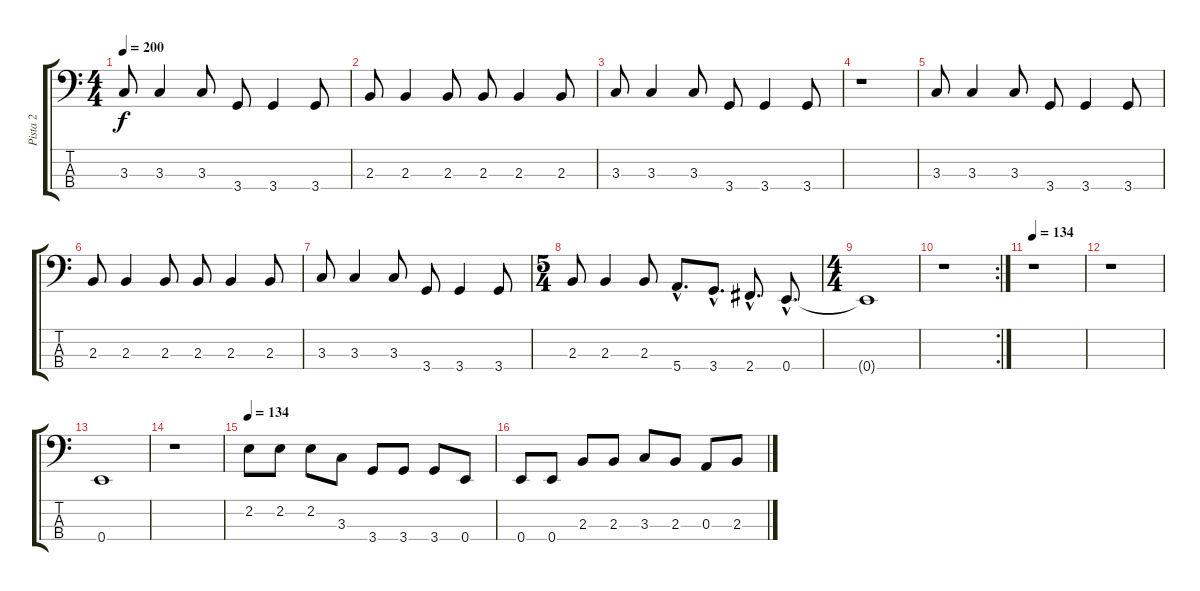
\track ("Pista 2" "Pista 2") {instrument electricbasspick}
\staff {score tabs}
\tuning (G2 D2 A1 E1) {hide}
\ts (4 4)
\tempo 200
\clef f4
\ks c
3.3.8{dy f} 3.3.4 3.3.8 3.4.8 3.4.4 3.4.8 |
2.3.8 2.3.4 2.3.8 2.3.8 2.3.4 2.3.8 |
3.3.8 3.3.4 3.3.8 3.4.8 3.4.4 3.4.8 |
r.1 |
3.3.8 3.3.4 3.3.8 3.4.8 3.4.4 3.4.8 |
2.3.8 2.3.4 2.3.8 2.3.8 2.3.4 2.3.8 |
3.3.8 3.3.4 3.3.8 3.4.8 3.4.4 3.4.8 |
\ts (5 4)
2.3.8 2.3.4 2.3.8 5.4{hac}.8{d} 3.4{hac}.8{d} 2.4{hac}.8{d} 0.4{hac}.8{d} |
\ts (4 4)
0.4{t}.1 |
\rc 2
r.1 |
\tempo 134
r.1 |
r.1 |
0.4.1 |
r.1 |
\tempo 134
2.2.8 2.2.8 2.2.8 3.3.8 3.4.8 3.4.8 3.4.8 0.4.8 |
0.4.8 0.4.8 2.3.8 2.3.8 3.3.8 2.3.8 0.3.8 2.3.8
